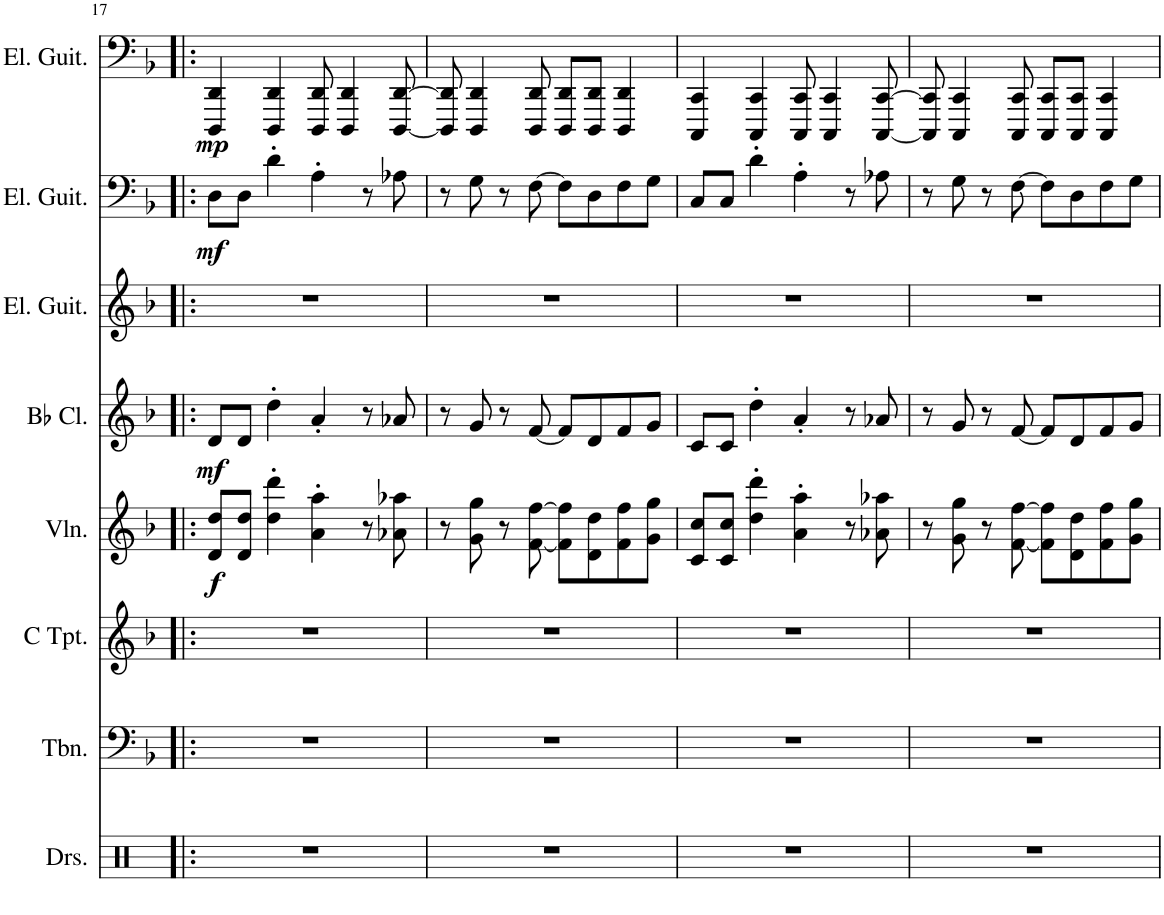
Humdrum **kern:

**kern	**kern	**kern	**kern	**dynam	**kern	**dynam	**kern	**kern	**dynam	**kern	**dynam
*part8	*part7	*part6	*part5	*part5	*part4	*part4	*part3	*part2	*part2	*part1	*part1
*staff8	*staff7	*staff6	*staff5	*staff5	*staff4	*staff4	*staff3	*staff2	*staff2	*staff1	*staff1
*I"Drumset	*I"Trombone	*I"C Trumpet	*I"Violin	*	*I"Bb Clarinet	*	*I"Electric Guitar	*I"Electric Guitar	*	*I"Electric Guitar	*
*I'Drs.	*I'Tbn.	*I'C Tpt.	*I'Vln.	*	*I'Bb Cl.	*	*I'El. Guit.	*I'El. Guit.	*	*I'El. Guit.	*
!!LO:PB:g=z
*clefX	*clefF4	*clefG2	*clefG2	*	*clefG2	*	*clefG2	*clefF4	*	*clefF4	*
*k[]	*k[b-]	*k[b-]	*k[b-]	*	*k[b-]	*	*k[b-]	*k[b-]	*	*k[b-]	*
*M4/4	*M4/4	*M4/4	*M4/4	*	*M4/4	*	*M4/4	*M4/4	*	*M4/4	*
=17!|:	=17!|:	=17!|:	=17!|:	=17!|:	=17!|:	=17!|:	=17!|:	=17!|:	=17!|:	=17!|:	=17!|:
!	!	!	!	!LO:DY:b	!	!LO:DY:b	!	!	!LO:DY:b	!	!LO:DY:b
1r	1r	1r	8d/ 8dd/L	f	8d/L	mf	1r	8D\L	mf	4DDD/ 4DD/	mp
.	.	.	8d/ 8dd/J	.	8d/J	.	.	8D\J	.	.	.
.	.	.	4dd\' 4ddd\'	.	4dd'\	.	.	4d'\	.	4DDD/ 4DD/	.
.	.	.	4a\' 4aa\'	.	4a'/	.	.	4A'\	.	8DDD/ 8DD/	.
.	.	.	.	.	.	.	.	.	.	4DDD/ 4DD/	.
.	.	.	8r	.	8r	.	.	8r	.	.	.
.	.	.	8a-X\ 8aa-X\	.	8a-X/	.	.	8A-X\	.	[8DDD/ [8DD/	.
=18	=18	=18	=18	=18	=18	=18	=18	=18	=18	=18	=18
1r	1r	1r	8r	.	8r	.	1r	8r	.	8DDD/] 8DD/]	.
.	.	.	8g\ 8gg\	.	8g/	.	.	8G\	.	4DDD/ 4DD/	.
.	.	.	8r	.	8r	.	.	8r	.	.	.
.	.	.	[8f\ [8ff\	.	[8f/	.	.	[8F\	.	8DDD/ 8DD/	.
.	.	.	8f\] 8ff\]L	.	8f/L]	.	.	8F\L]	.	8DDD/ 8DD/L	.
.	.	.	8d\ 8dd\	.	8d/	.	.	8D\	.	8DDD/ 8DD/J	.
.	.	.	8f\ 8ff\	.	8f/	.	.	8F\	.	4DDD/ 4DD/	.
.	.	.	8g\ 8gg\J	.	8g/J	.	.	8G\J	.	.	.
=19	=19	=19	=19	=19	=19	=19	=19	=19	=19	=19	=19
1r	1r	1r	8c/ 8cc/L	.	8c/L	.	1r	8C/L	.	4CCC/ 4CC/	.
.	.	.	8c/ 8cc/J	.	8c/J	.	.	8C/J	.	.	.
.	.	.	4dd\' 4ddd\'	.	4dd'\	.	.	4d'\	.	4CCC/ 4CC/	.
.	.	.	4a\' 4aa\'	.	4a'/	.	.	4A'\	.	8CCC/ 8CC/	.
.	.	.	.	.	.	.	.	.	.	4CCC/ 4CC/	.
.	.	.	8r	.	8r	.	.	8r	.	.	.
.	.	.	8a-X\ 8aa-X\	.	8a-X/	.	.	8A-X\	.	[8CCC/ [8CC/	.
=20	=20	=20	=20	=20	=20	=20	=20	=20	=20	=20	=20
1r	1r	1r	8r	.	8r	.	1r	8r	.	8CCC/] 8CC/]	.
.	.	.	8g\ 8gg\	.	8g/	.	.	8G\	.	4CCC/ 4CC/	.
.	.	.	8r	.	8r	.	.	8r	.	.	.
.	.	.	[8f\ [8ff\	.	[8f/	.	.	[8F\	.	8CCC/ 8CC/	.
.	.	.	8f\] 8ff\]L	.	8f/L]	.	.	8F\L]	.	8CCC/ 8CC/L	.
.	.	.	8d\ 8dd\	.	8d/	.	.	8D\	.	8CCC/ 8CC/J	.
.	.	.	8f\ 8ff\	.	8f/	.	.	8F\	.	4CCC/ 4CC/	.
.	.	.	8g\ 8gg\J	.	8g/J	.	.	8G\J	.	.	.
=	=	=	=	=	=	=	=	=	=	=	=
*-	*-	*-	*-	*-	*-	*-	*-	*-	*-	*-	*-
